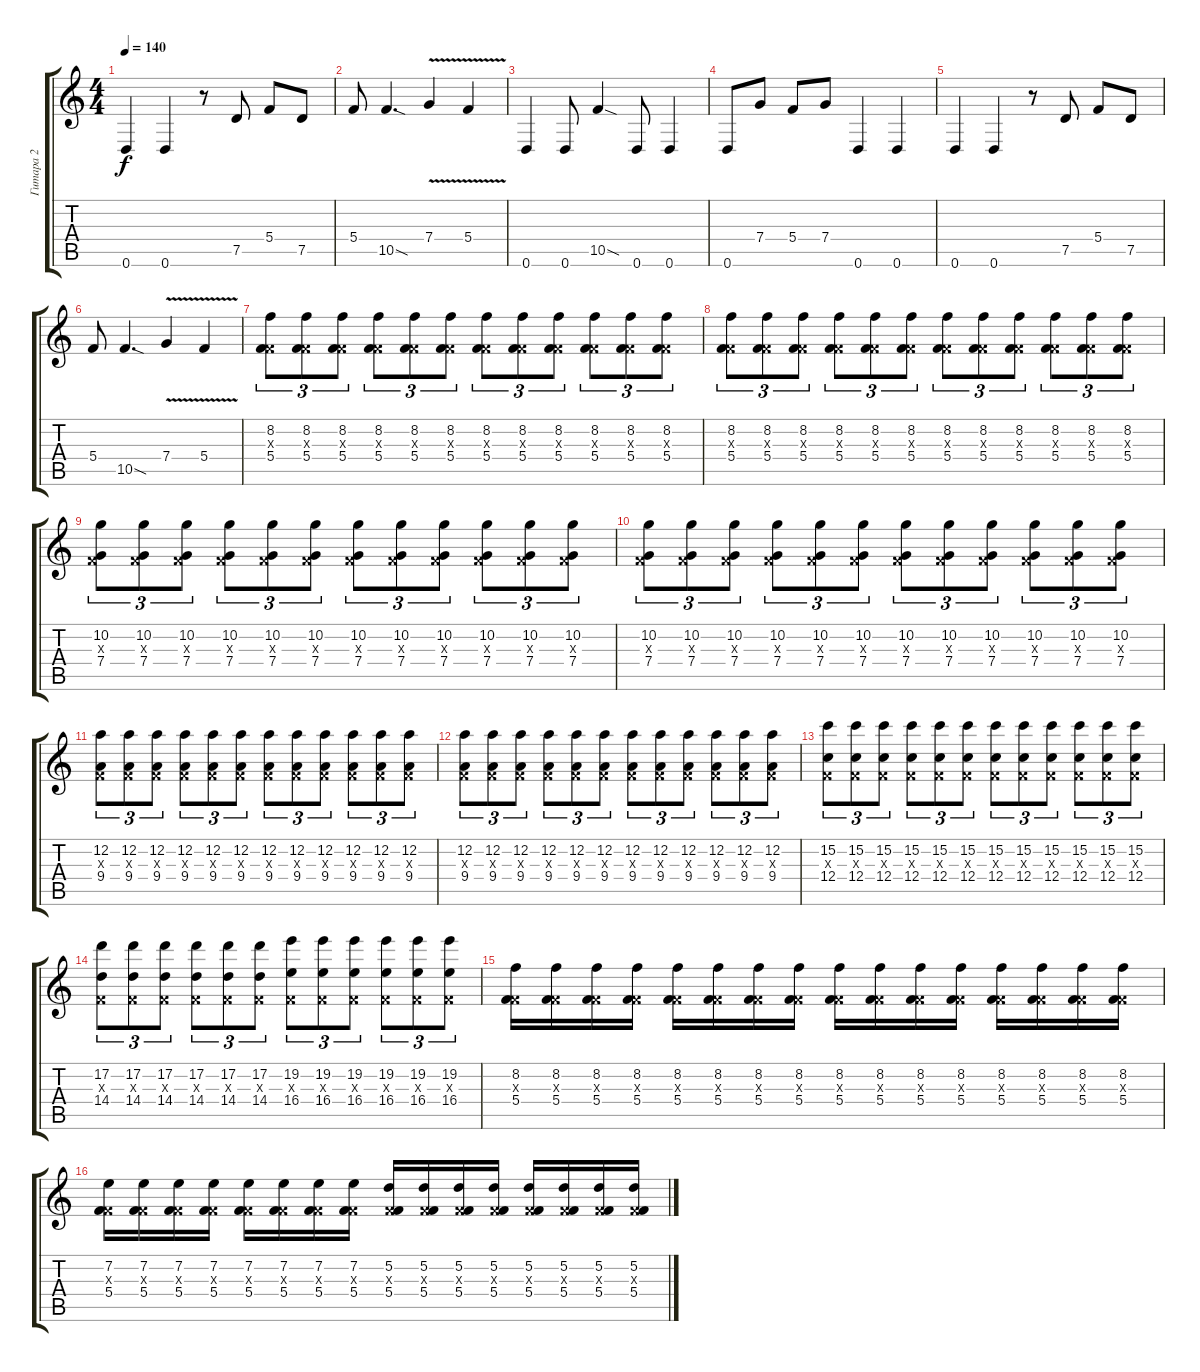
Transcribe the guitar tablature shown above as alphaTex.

\track ("Гитара 2" "Гитара 2") {instrument distortionguitar}
\staff {score tabs}
\tuning (D4 A3 F3 C3 G2 D2) {hide}
\ts (4 4)
\tempo 140
\clef g2
\ks c
0.6.4{dy f} 0.6.4 r.8 7.5.8 5.4.8 7.5.8 |
5.4.8 10.5{sod}.4{d} 7.4{v}.4 5.4{v}.4 |
0.6.4 0.6.8 10.5{sod}.4 0.6.8 0.6.4 |
0.6.8 7.4.8 5.4.8 7.4.8 0.6.4 0.6.4 |
0.6.4 0.6.4 r.8 7.5.8 5.4.8 7.5.8 |
5.4.8 10.5{sod}.4{d} 7.4{v}.4 5.4{v}.4 |
(8.2 0.3{x} 5.4).8{tu (3 2)} (8.2 0.3{x} 5.4).8{tu (3 2)} (8.2 0.3{x} 5.4).8{tu (3 2)} (8.2 0.3{x} 5.4).8{tu (3 2)} (8.2 0.3{x} 5.4).8{tu (3 2)} (8.2 0.3{x} 5.4).8{tu (3 2)} (8.2 0.3{x} 5.4).8{tu (3 2)} (8.2 0.3{x} 5.4).8{tu (3 2)} (8.2 0.3{x} 5.4).8{tu (3 2)} (8.2 0.3{x} 5.4).8{tu (3 2)} (8.2 0.3{x} 5.4).8{tu (3 2)} (8.2 0.3{x} 5.4).8{tu (3 2)} |
(8.2 0.3{x} 5.4).8{tu (3 2)} (8.2 0.3{x} 5.4).8{tu (3 2)} (8.2 0.3{x} 5.4).8{tu (3 2)} (8.2 0.3{x} 5.4).8{tu (3 2)} (8.2 0.3{x} 5.4).8{tu (3 2)} (8.2 0.3{x} 5.4).8{tu (3 2)} (8.2 0.3{x} 5.4).8{tu (3 2)} (8.2 0.3{x} 5.4).8{tu (3 2)} (8.2 0.3{x} 5.4).8{tu (3 2)} (8.2 0.3{x} 5.4).8{tu (3 2)} (8.2 0.3{x} 5.4).8{tu (3 2)} (8.2 0.3{x} 5.4).8{tu (3 2)} |
(10.2 0.3{x} 7.4).8{tu (3 2)} (10.2 0.3{x} 7.4).8{tu (3 2)} (10.2 0.3{x} 7.4).8{tu (3 2)} (10.2 0.3{x} 7.4).8{tu (3 2)} (10.2 0.3{x} 7.4).8{tu (3 2)} (10.2 0.3{x} 7.4).8{tu (3 2)} (10.2 0.3{x} 7.4).8{tu (3 2)} (10.2 0.3{x} 7.4).8{tu (3 2)} (10.2 0.3{x} 7.4).8{tu (3 2)} (10.2 0.3{x} 7.4).8{tu (3 2)} (10.2 0.3{x} 7.4).8{tu (3 2)} (10.2 0.3{x} 7.4).8{tu (3 2)} |
(10.2 0.3{x} 7.4).8{tu (3 2)} (10.2 0.3{x} 7.4).8{tu (3 2)} (10.2 0.3{x} 7.4).8{tu (3 2)} (10.2 0.3{x} 7.4).8{tu (3 2)} (10.2 0.3{x} 7.4).8{tu (3 2)} (10.2 0.3{x} 7.4).8{tu (3 2)} (10.2 0.3{x} 7.4).8{tu (3 2)} (10.2 0.3{x} 7.4).8{tu (3 2)} (10.2 0.3{x} 7.4).8{tu (3 2)} (10.2 0.3{x} 7.4).8{tu (3 2)} (10.2 0.3{x} 7.4).8{tu (3 2)} (10.2 0.3{x} 7.4).8{tu (3 2)} |
(12.2 0.3{x} 9.4).8{tu (3 2)} (12.2 0.3{x} 9.4).8{tu (3 2)} (12.2 0.3{x} 9.4).8{tu (3 2)} (12.2 0.3{x} 9.4).8{tu (3 2)} (12.2 0.3{x} 9.4).8{tu (3 2)} (12.2 0.3{x} 9.4).8{tu (3 2)} (12.2 0.3{x} 9.4).8{tu (3 2)} (12.2 0.3{x} 9.4).8{tu (3 2)} (12.2 0.3{x} 9.4).8{tu (3 2)} (12.2 0.3{x} 9.4).8{tu (3 2)} (12.2 0.3{x} 9.4).8{tu (3 2)} (12.2 0.3{x} 9.4).8{tu (3 2)} |
(12.2 0.3{x} 9.4).8{tu (3 2)} (12.2 0.3{x} 9.4).8{tu (3 2)} (12.2 0.3{x} 9.4).8{tu (3 2)} (12.2 0.3{x} 9.4).8{tu (3 2)} (12.2 0.3{x} 9.4).8{tu (3 2)} (12.2 0.3{x} 9.4).8{tu (3 2)} (12.2 0.3{x} 9.4).8{tu (3 2)} (12.2 0.3{x} 9.4).8{tu (3 2)} (12.2 0.3{x} 9.4).8{tu (3 2)} (12.2 0.3{x} 9.4).8{tu (3 2)} (12.2 0.3{x} 9.4).8{tu (3 2)} (12.2 0.3{x} 9.4).8{tu (3 2)} |
(15.2 0.3{x} 12.4).8{tu (3 2)} (15.2 0.3{x} 12.4).8{tu (3 2)} (15.2 0.3{x} 12.4).8{tu (3 2)} (15.2 0.3{x} 12.4).8{tu (3 2)} (15.2 0.3{x} 12.4).8{tu (3 2)} (15.2 0.3{x} 12.4).8{tu (3 2)} (15.2 0.3{x} 12.4).8{tu (3 2)} (15.2 0.3{x} 12.4).8{tu (3 2)} (15.2 0.3{x} 12.4).8{tu (3 2)} (15.2 0.3{x} 12.4).8{tu (3 2)} (15.2 0.3{x} 12.4).8{tu (3 2)} (15.2 0.3{x} 12.4).8{tu (3 2)} |
(17.2 0.3{x} 14.4).8{tu (3 2)} (17.2 0.3{x} 14.4).8{tu (3 2)} (17.2 0.3{x} 14.4).8{tu (3 2)} (17.2 0.3{x} 14.4).8{tu (3 2)} (17.2 0.3{x} 14.4).8{tu (3 2)} (17.2 0.3{x} 14.4).8{tu (3 2)} (19.2 0.3{x} 16.4).8{tu (3 2)} (19.2 0.3{x} 16.4).8{tu (3 2)} (19.2 0.3{x} 16.4).8{tu (3 2)} (19.2 0.3{x} 16.4).8{tu (3 2)} (19.2 0.3{x} 16.4).8{tu (3 2)} (19.2 0.3{x} 16.4).8{tu (3 2)} |
(8.2 0.3{x} 5.4).16 (8.2 0.3{x} 5.4).16 (8.2 0.3{x} 5.4).16 (8.2 0.3{x} 5.4).16 (8.2 0.3{x} 5.4).16 (8.2 0.3{x} 5.4).16 (8.2 0.3{x} 5.4).16 (8.2 0.3{x} 5.4).16 (8.2 0.3{x} 5.4).16 (8.2 0.3{x} 5.4).16 (8.2 0.3{x} 5.4).16 (8.2 0.3{x} 5.4).16 (8.2 0.3{x} 5.4).16 (8.2 0.3{x} 5.4).16 (8.2 0.3{x} 5.4).16 (8.2 0.3{x} 5.4).16 |
(7.2 0.3{x} 5.4).16 (7.2 0.3{x} 5.4).16 (7.2 0.3{x} 5.4).16 (7.2 0.3{x} 5.4).16 (7.2 0.3{x} 5.4).16 (7.2 0.3{x} 5.4).16 (7.2 0.3{x} 5.4).16 (7.2 0.3{x} 5.4).16 (5.2 0.3{x} 5.4).16 (5.2 0.3{x} 5.4).16 (5.2 0.3{x} 5.4).16 (5.2 0.3{x} 5.4).16 (5.2 0.3{x} 5.4).16 (5.2 0.3{x} 5.4).16 (5.2 0.3{x} 5.4).16 (5.2 0.3{x} 5.4).16
